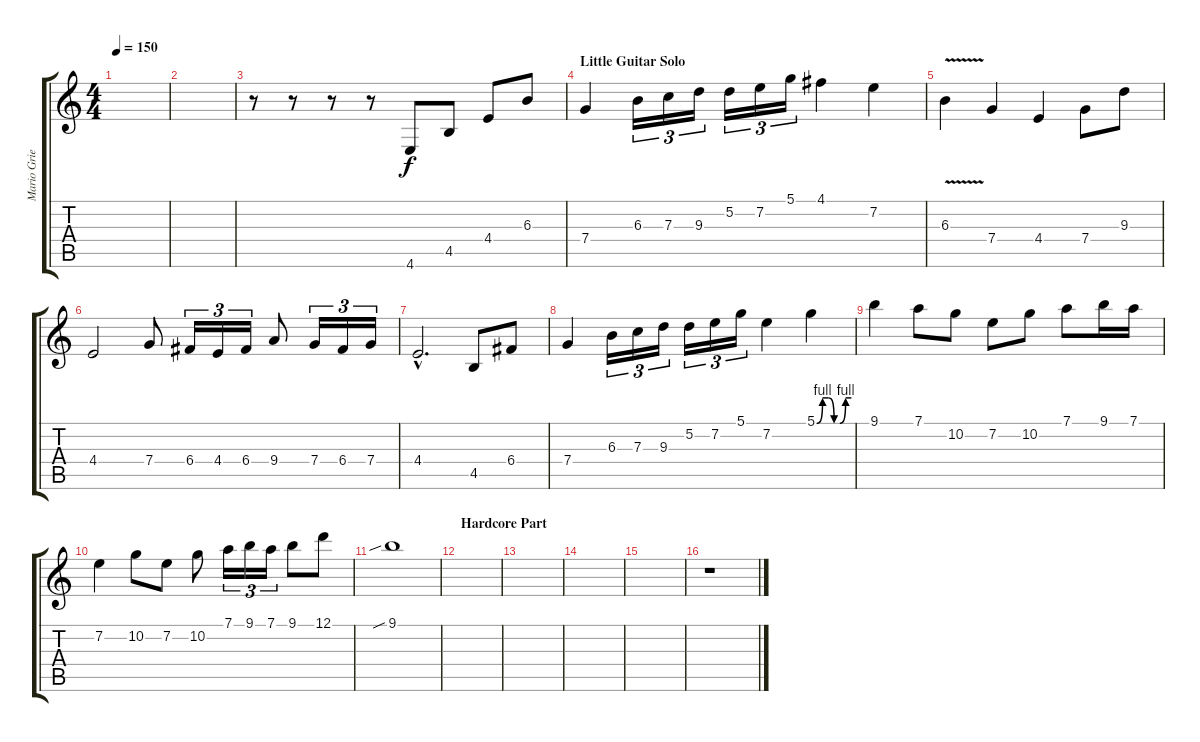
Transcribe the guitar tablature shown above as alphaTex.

\track ("Mario Griesbach, C - Tunning" "Mario Grie") {instrument overdrivenguitar}
\staff {score tabs}
\tuning (D4 A3 F3 C3 G2 C2) {hide}
\ts (4 4)
\tempo 150
\clef g2
\ks c
|
|
r.8 r.8 r.8 r.8 4.6.8{volume 16} 4.5.8 4.4.8 6.3.8 |
\section ("" "Little Guitar Solo")
7.4.4 6.3.16{tu (3 2)} 7.3.16{tu (3 2)} 9.3.16{tu (3 2)} 5.2.16{tu (3 2)} 7.2.16{tu (3 2)} 5.1.16{tu (3 2)} 4.1.4 7.2.4 |
6.3{v}.4 7.4.4 4.4.4 7.4.8 9.3.8 |
4.4.2 7.4.8 6.4.16{tu (3 2)} 4.4.16{tu (3 2)} 6.4.16{tu (3 2)} 9.4.8 7.4.16{tu (3 2)} 6.4.16{tu (3 2)} 7.4.16{tu (3 2)} |
4.4{hac}.2{d} 4.5.8 6.4.8 |
7.4.4 6.3.16{tu (3 2)} 7.3.16{tu (3 2)} 9.3.16{tu (3 2)} 5.2.16{tu (3 2)} 7.2.16{tu (3 2)} 5.1.16{tu (3 2)} 7.2.4 5.1{be (custom 0 0 10 4 20 4 30 0 40 0 50 4 60 4)}.4 |
9.1.4 7.1.8 10.2.8 7.2.8 10.2.8 7.1.8 9.1.16 7.1.16 |
7.2.4 10.2.8 7.2.8 10.2.8 7.1.16{tu (3 2)} 9.1.16{tu (3 2)} 7.1.16{tu (3 2)} 9.1.8 12.1.8 |
9.1{sib}.1 |
\section ("" "Hardcore Part")
|
|
|
|
r.1
